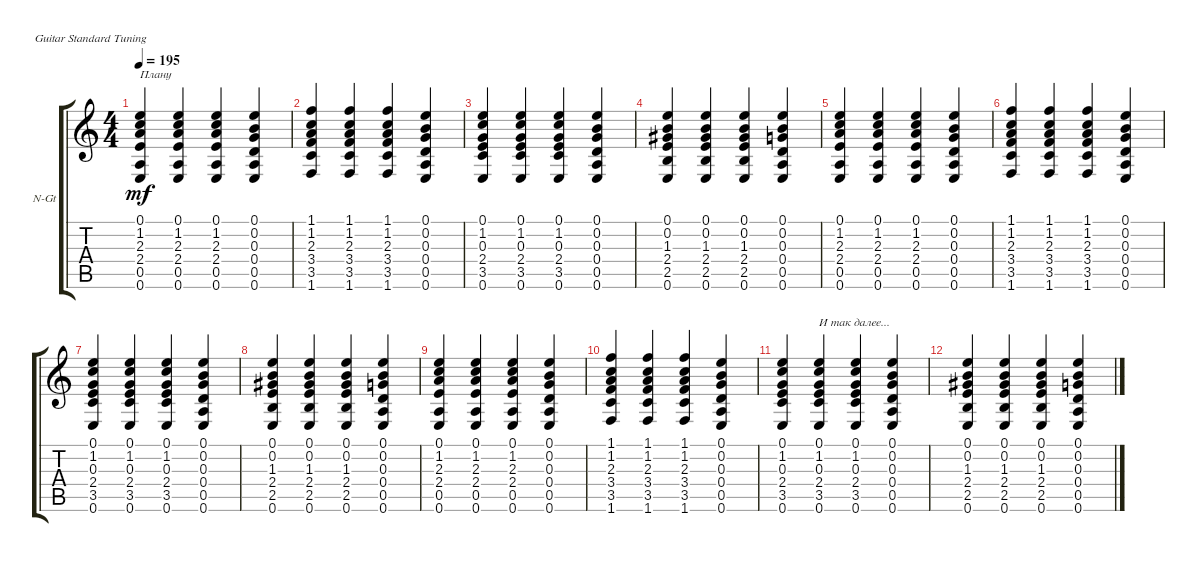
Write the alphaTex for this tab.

\defaultSystemsLayout 4
\bracketExtendMode groupsimilarinstruments
\firstSystemTrackNameOrientation horizontal
\otherSystemsTrackNameOrientation horizontal
\track ("Steel Guitar" "N-Gt") {solo instrument acousticguitarnylon}
\staff {score tabs}
\tuning (E4 B3 G3 D3 A2 E2)
\ts (4 4)
\tempo 195
\clef g2
\ks c
(0.1 1.2 2.3 2.4 0.5 0.6).4{txt "Плану" dy mf} (0.1 1.2 2.3 2.4 0.5 0.6).4 (0.1 1.2 2.3 2.4 0.5 0.6).4 (0.6 0.5 0.4 0.2 0.1 0.3).4 |
(1.1 1.2 1.6 2.3 3.4 3.5).4 (1.1 1.2 1.6 2.3 3.4 3.5).4 (1.1 1.2 1.6 2.3 3.4 3.5).4 (0.6 0.5 0.4 0.3 0.2 0.1).4 |
(0.1 1.2 0.3 2.4 3.5 0.6).4 (0.1 1.2 0.3 2.4 3.5 0.6).4 (0.1 1.2 0.3 2.4 3.5 0.6).4 (0.6 0.5 0.4 0.2 0.1 0.3).4 |
(0.1 0.2 1.3 2.4 2.5 0.6).4 (0.1 0.2 1.3 2.4 2.5 0.6).4 (0.1 0.2 1.3 2.4 2.5 0.6).4 (0.6 0.5 0.4 0.3 0.2 0.1).4 |
(0.1 1.2 2.3 2.4 0.5 0.6).4 (0.1 1.2 2.3 2.4 0.5 0.6).4 (0.1 1.2 2.3 2.4 0.5 0.6).4 (0.6 0.5 0.4 0.2 0.1 0.3).4 |
(1.1 1.2 1.6 2.3 3.4 3.5).4 (1.1 1.2 1.6 2.3 3.4 3.5).4 (1.1 1.2 1.6 2.3 3.4 3.5).4 (0.6 0.5 0.4 0.3 0.2 0.1).4 |
(0.1 1.2 0.3 2.4 3.5 0.6).4 (0.1 1.2 0.3 2.4 3.5 0.6).4 (0.1 1.2 0.3 2.4 3.5 0.6).4 (0.6 0.5 0.4 0.2 0.1 0.3).4 |
(0.1 0.2 1.3 2.4 2.5 0.6).4 (0.1 0.2 1.3 2.4 2.5 0.6).4 (0.1 0.2 1.3 2.4 2.5 0.6).4 (0.6 0.5 0.4 0.3 0.2 0.1).4 |
(0.1 1.2 2.3 2.4 0.5 0.6).4 (0.1 1.2 2.3 2.4 0.5 0.6).4 (0.1 1.2 2.3 2.4 0.5 0.6).4 (0.6 0.5 0.4 0.2 0.1 0.3).4 |
(1.1 1.2 1.6 2.3 3.4 3.5).4 (1.1 1.2 1.6 2.3 3.4 3.5).4 (1.1 1.2 1.6 2.3 3.4 3.5).4 (0.6 0.5 0.4 0.3 0.2 0.1).4 |
(0.1 1.2 0.3 2.4 3.5 0.6).4 (0.1 1.2 0.3 2.4 3.5 0.6).4{txt "И так далее..."} (0.1 1.2 0.3 2.4 3.5 0.6).4 (0.6 0.5 0.4 0.2 0.1 0.3).4 |
(0.1 0.2 1.3 2.4 2.5 0.6).4 (0.1 0.2 1.3 2.4 2.5 0.6).4 (0.1 0.2 1.3 2.4 2.5 0.6).4 (0.6 0.5 0.4 0.3 0.2 0.1).4
